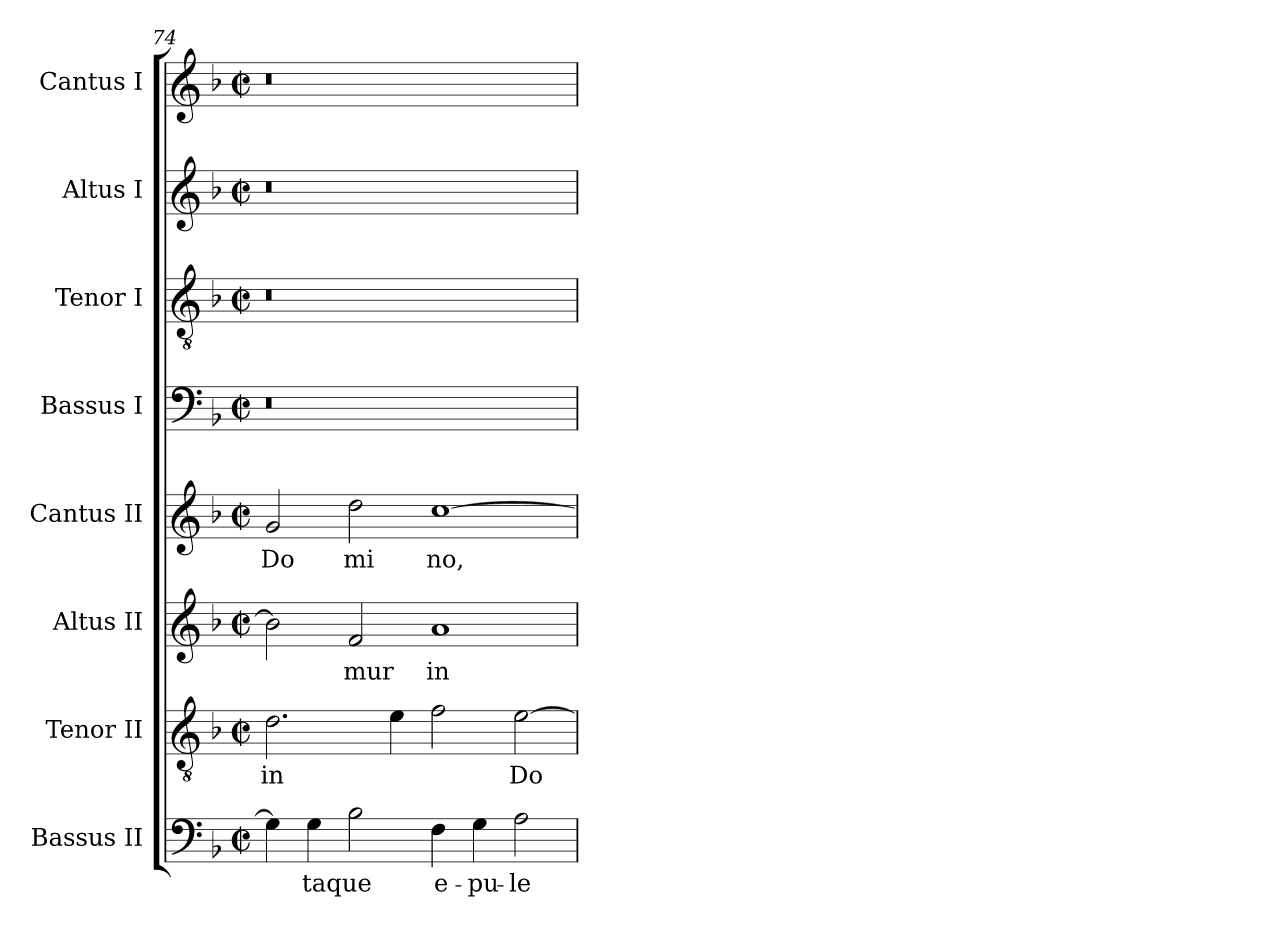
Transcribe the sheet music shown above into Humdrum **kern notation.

**kern	**text	**kern	**text	**kern	**text	**kern	**text	**kern	**kern	**kern	**kern
*part8	*part8	*part7	*part7	*part6	*part6	*part5	*part5	*part4	*part3	*part2	*part1
*staff8	*staff8	*staff7	*staff7	*staff6	*staff6	*staff5	*staff5	*staff4	*staff3	*staff2	*staff1
*I"Bassus II	*	*I"Tenor II	*	*I"Altus II	*	*I"Cantus II	*	*I"Bassus I	*I"Tenor I	*I"Altus I	*I"Cantus I
!!LO:LB:g=z
*clefF4	*	*clefGv2	*	*clefG2	*	*clefG2	*	*clefF4	*clefGv2	*clefG2	*clefG2
*k[b-]	*	*k[b-]	*	*k[b-]	*	*k[b-]	*	*k[b-]	*k[b-]	*k[b-]	*k[b-]
*F:	*	*F:	*	*F:	*	*F:	*	*F:	*F:	*F:	*F:
*M2/2	*	*M2/2	*	*M2/2	*	*M2/2	*	*M2/2	*M2/2	*M2/2	*M2/2
*met(c|)	*	*met(c|)	*	*met(c|)	*	*met(c|)	*	*met(c|)	*met(c|)	*met(c|)	*met(c|)
=74	=74	=74	=74	=74	=74	=74	=74	=74	=74	=74	=74
!	!	!	!LO:LY:b:cj	!	!	!	!LO:LY:b:cj	!	!	!	!
4G\]	.	2.d\	in	2b-\]	.	2g/	Do	0r	0r	0r	0r
!	!LO:LY:b	!	!	!	!	!	!	!	!	!	!
4G\	taque	.	.	.	.	.	.	.	.	.	.
!	!	!	!	!	!LO:LY:b:cj	!	!LO:LY:b:cj	!	!	!	!
2B-\	.	.	.	2f/	mur	2dd\	mi	.	.	.	.
.	.	4e\	.	.	.	.	.	.	.	.	.
!	!LO:LY:b:cj	!	!	!	!LO:LY:b:cj	!	!LO:LY:b:cj	!	!	!	!
4F\	e-	2f\	.	1a	in	[>1cc	no,	.	.	.	.
!	!LO:LY:b:cj	!	!	!	!	!	!	!	!	!	!
4G\	-pu-	.	.	.	.	.	.	.	.	.	.
!	!LO:LY:b:cj	!	!LO:LY:b	!	!	!	!	!	!	!	!
2A\	-le-	[>2e\	Do	.	.	.	.	.	.	.	.
=	=	=	=	=	=	=	=	=	=	=	=
*-	*-	*-	*-	*-	*-	*-	*-	*-	*-	*-	*-
